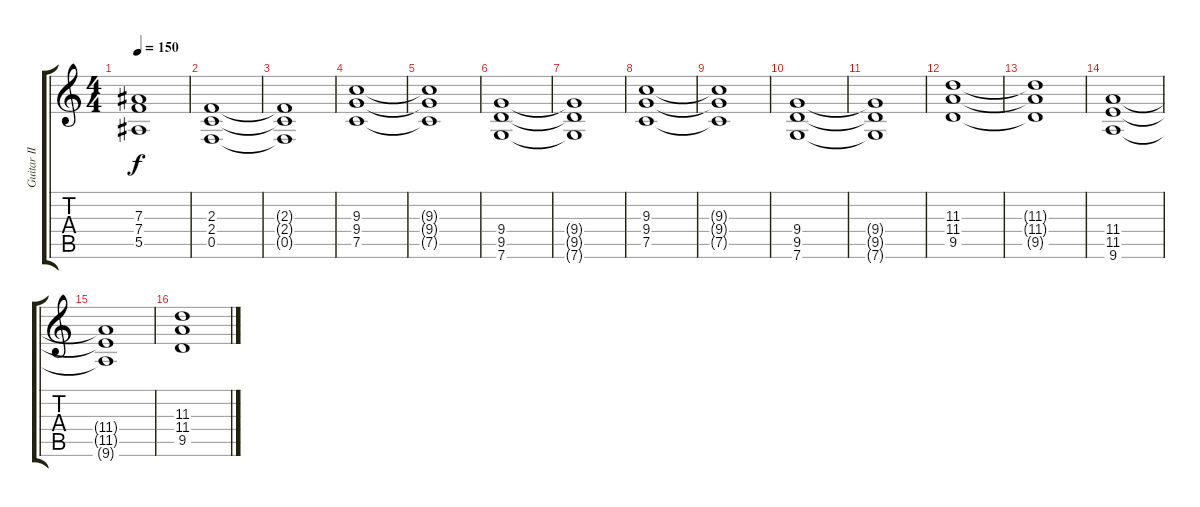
\track ("Guitar II" "Guitar II") {instrument distortionguitar}
\staff {score tabs}
\tuning (C4 G3 Eb3 Bb2 F2 C2) {hide}
\ts (4 4)
\tempo 150
\clef g2
\ks c
(7.3{t} 7.4{t} 5.5{t}).1{dy f} |
(2.3 2.4 0.5).1 |
(2.3{t} 2.4{t} 0.5{t}).1 |
(9.3 9.4 7.5).1 |
(9.3{t} 9.4{t} 7.5{t}).1 |
(9.4 9.5 7.6).1 |
(9.4{t} 9.5{t} 7.6{t}).1 |
(9.3 9.4 7.5).1 |
(9.3{t} 9.4{t} 7.5{t}).1 |
(9.4 9.5 7.6).1 |
(9.4{t} 9.5{t} 7.6{t}).1 |
(11.3 11.4 9.5).1 |
(11.3{t} 11.4{t} 9.5{t}).1 |
(11.4 11.5 9.6).1 |
(11.4{t} 11.5{t} 9.6{t}).1 |
(11.3 11.4 9.5).1
